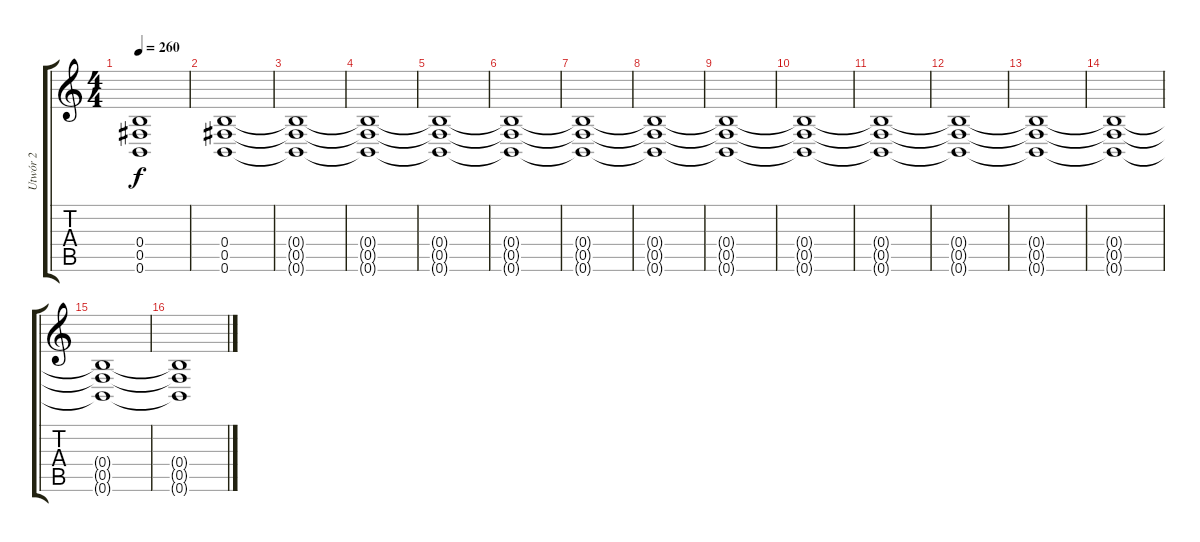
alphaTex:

\track ("Utwór 2" "Utwór 2") {instrument distortionguitar}
\staff {score tabs}
\tuning (Db4 Ab3 E3 B2 Gb2 B1) {hide}
\ts (4 4)
\tempo 260
\clef g2
\ks c
(0.4{t} 0.5{t} 0.6{t}).1{dy f} |
(0.4 0.5 0.6).1 |
(0.4{t} 0.5{t} 0.6{t}).1 |
(0.4{t} 0.5{t} 0.6{t}).1 |
(0.4{t} 0.5{t} 0.6{t}).1 |
(0.4{t} 0.5{t} 0.6{t}).1 |
(0.4{t} 0.5{t} 0.6{t}).1 |
(0.4{t} 0.5{t} 0.6{t}).1 |
(0.4{t} 0.5{t} 0.6{t}).1 |
(0.4{t} 0.5{t} 0.6{t}).1 |
(0.4{t} 0.5{t} 0.6{t}).1 |
(0.4{t} 0.5{t} 0.6{t}).1 |
(0.4{t} 0.5{t} 0.6{t}).1 |
(0.4{t} 0.5{t} 0.6{t}).1 |
(0.4{t} 0.5{t} 0.6{t}).1 |
(0.4{t} 0.5{t} 0.6{t}).1
